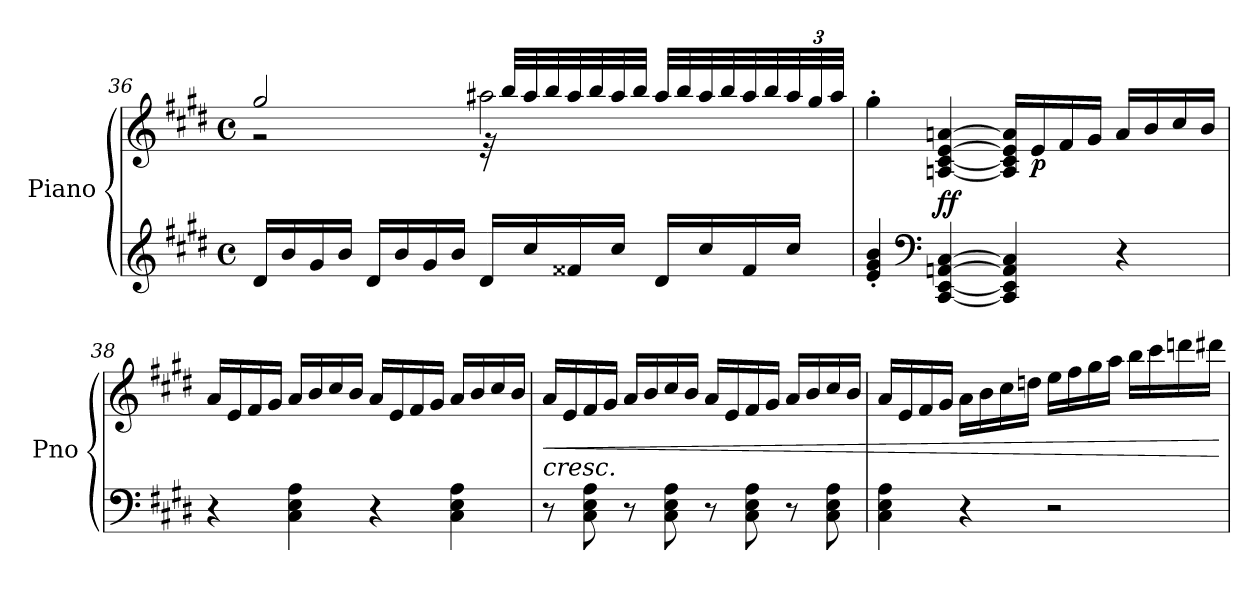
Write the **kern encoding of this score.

**kern	**kern	**dynam
*part1	*part1	*part1
*staff2	*staff1	*staff1/2
*I"Piano	*	*
*I'Pno	*	*
*clefG2	*clefG2	*
*k[f#c#g#d#]	*k[f#c#g#d#]	*
*M4/4	*M4/4	*
*met(c)	*met(c)	*
=36	=36	=36
*	*^	*
16d#/LL	2gg#/	2r	.
16b/	.	.	.
16g#/	.	.	.
16b/JJ	.	.	.
16d#/LL	.	.	.
16b/	.	.	.
16g#/	.	.	.
16b/JJ	.	.	.
16d#/LL	2aa#X\	32r	.
.	.	32bb/LLL	.
16cc#/	.	32aa#/	.
.	.	32bb/	.
16f##X/	.	32aa#/	.
.	.	32bb/	.
16cc#/JJ	.	32aa#/	.
.	.	32bb/JJJ	.
16d#/LL	.	32aa#/LLL	.
.	.	32bb/	.
16cc#/	.	32aa#/	.
.	.	32bb/	.
16f##/	.	32aa#/	.
.	.	32bb/	.
*	*	*Xbrackettup	*
16cc#/JJ	.	48aa#/	.
.	.	48gg#/	.
.	.	48aa#/JJJ	.
*	*v	*v	*
=37	=37	=37
4e/' 4g#/' 4b/'	4gg#'\	.
*clefF4	*	*
!	!	!LO:DY:b
[4CC#/ [4EE/ [4AAn/ [4C#/	[4An/ [4c#/ [4e/ [4an/	ff
4CC#/] 4EE/] 4AA/] 4C#/]	16A/] 16c#/] 16e/] 16a/]LL	.
!	!	!LO:DY:b
.	16e/	p
.	16f#/	.
.	16g#/JJ	.
4r	16a/LL	.
.	16b/	.
.	16cc#/	.
.	16b/JJ	.
=38	=38	=38
4r	16a/LL	.
.	16e/	.
.	16f#/	.
.	16g#/JJ	.
4C#\ 4E\ 4A\	16a/LL	.
.	16b/	.
.	16cc#/	.
.	16b/JJ	.
4r	16a/LL	.
.	16e/	.
.	16f#/	.
.	16g#/JJ	.
4C#\ 4E\ 4A\	16a/LL	.
.	16b/	.
.	16cc#/	.
.	16b/JJ	.
=39	=39	=39
!	!LO:TX:b:i:t=cresc.	!
!	!	!LO:HP:b
8r	16a/LL	<
.	16e/	.
8C#\ 8E\ 8A\	16f#/	.
.	16g#/JJ	.
8r	16a/LL	.
.	16b/	.
8C#\ 8E\ 8A\	16cc#/	.
.	16b/JJ	.
8r	16a/LL	.
.	16e/	.
8C#\ 8E\ 8A\	16f#/	.
.	16g#/JJ	.
8r	16a/LL	.
.	16b/	.
8C#\ 8E\ 8A\	16cc#/	.
.	16b/JJ	.
=40	=40	=40
4C#\ 4E\ 4A\	16a/LL	.
.	16e/	.
.	16f#/	.
.	16g#/JJ	.
4r	16a\LL	.
.	16b\	.
.	16cc#\	.
.	16ddn\JJ	.
2r	16ee\LL	.
.	16ff#\	.
.	16gg#\	.
.	16aa\JJ	.
.	16bb\LL	.
.	16ccc#\	.
.	16dddn\	.
.	16ddd#X\JJ	.
.	.	[
=	=	=
*-	*-	*-
